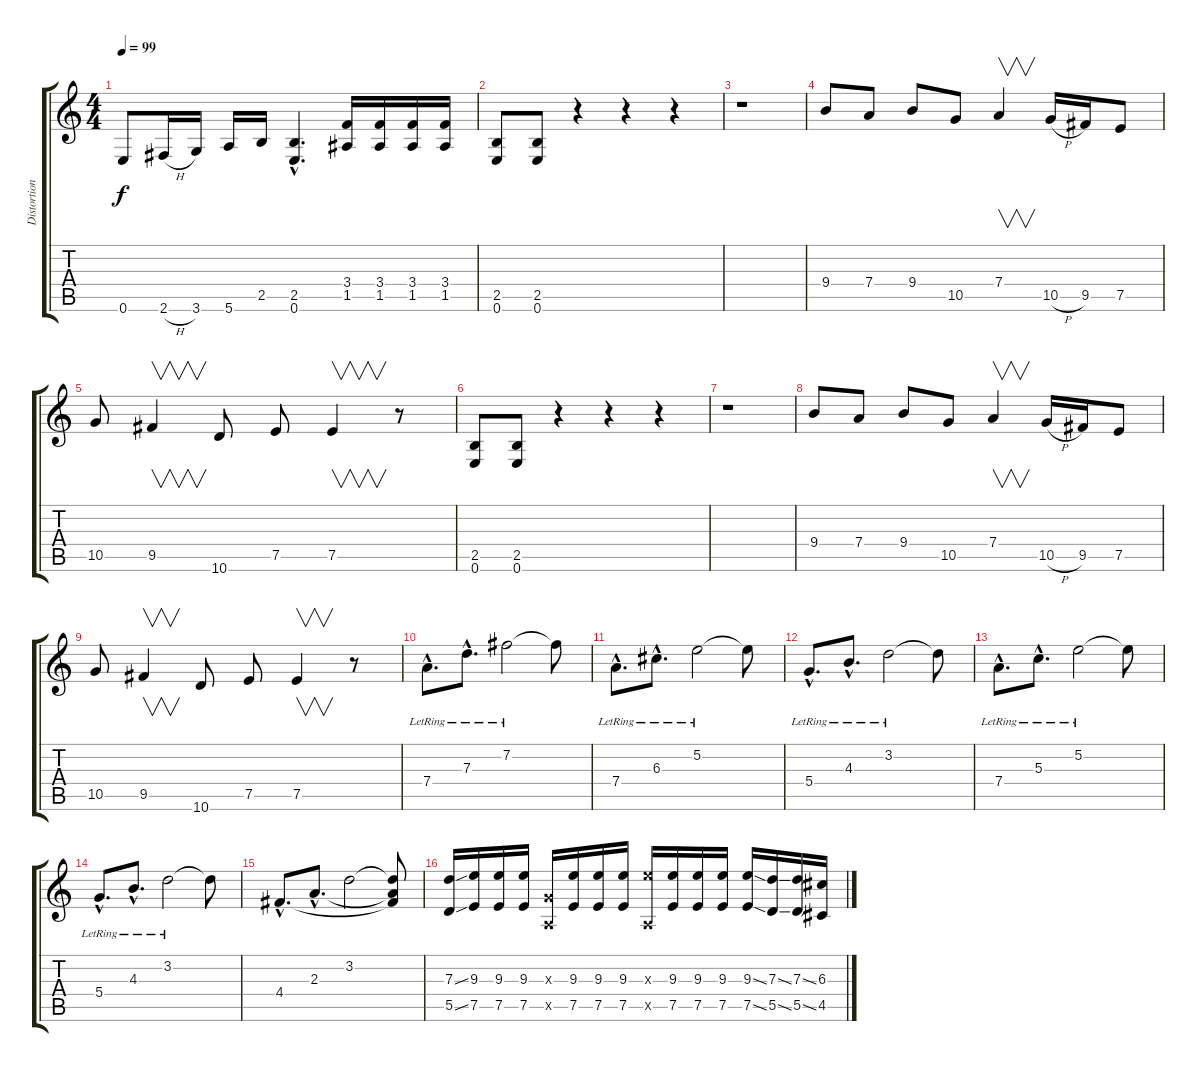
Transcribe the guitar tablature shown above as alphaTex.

\track ("Distortion Guitar 2" "Distortion") {instrument distortionguitar}
\staff {score tabs}
\tuning (E4 B3 G3 D3 A2 E2) {hide}
\ts (4 4)
\tempo 99
\clef g2
\ks c
0.6.8{dy f} 2.6{h}.16 3.6.16 5.6.16 2.5.16 (2.5{hac} 0.6{hac}).4{d} (3.4 1.5).16 (3.4 1.5).16 (3.4 1.5).16 (3.4 1.5).16 |
(2.5 0.6).8 (2.5 0.6).8 r.4 r.4 r.4 |
r.1 |
9.4.8{volume 16 instrument overdrivenguitar} 7.4.8 9.4.8 10.5.8 7.4.4{v} 10.5{h}.16 9.5.16 7.5.8 |
10.5.8 9.5.4{v} 10.6.8{instrument guitarharmonics} 7.5.8{volume 16 instrument guitarharmonics} 7.5.4{v} r.8 |
(2.5 0.6).8{instrument distortionguitar} (2.5 0.6).8 r.4 r.4 r.4 |
r.1 |
9.4.8{volume 16 instrument overdrivenguitar} 7.4.8 9.4.8 10.5.8 7.4.4{v} 10.5{h}.16 9.5.16 7.5.8 |
10.5.8 9.5.4{v} 10.6.8 7.5.8 7.5.4{v} r.8 |
7.4{hac lr}.8{d volume 14 instrument distortionguitar} 7.3{hac lr}.8{d} 7.2{lr}.2 7.2{t}.8 |
7.4{hac lr}.8{d} 6.3{hac lr}.8{d} 5.2{lr}.2 5.2{t}.8 |
5.4{hac lr}.8{d} 4.3{hac lr}.8{d} 3.2{lr}.2 3.2{t}.8 |
7.4{hac lr}.8{d} 5.3{hac lr}.8{d} 5.2{lr}.2 5.2{t}.8 |
5.4{hac lr}.8{d} 4.3{hac lr}.8{d} 3.2{lr}.2 3.2{t}.8 |
4.4{hac}.8{d} 2.3{hac}.8{d} 3.2.2 (3.2{t} 2.3{t} 4.4{t}).8 |
(7.3{ss} 5.5{ss}).16{volume 14 balance 3 instrument overdrivenguitar} (9.3 7.5).16 (9.3 7.5).16 (9.3 7.5).16 (0.3{x} 0.5{x}).16 (9.3 7.5).16 (9.3 7.5).16 (9.3 7.5).16 (9.3{x} 0.5{x}).16 (9.3 7.5).16 (9.3 7.5).16 (9.3 7.5).16 (9.3{ss} 7.5{ss}).16 (7.3{ss} 5.5{ss}).16 (7.3{ss} 5.5{ss}).16 (6.3 4.5).16
